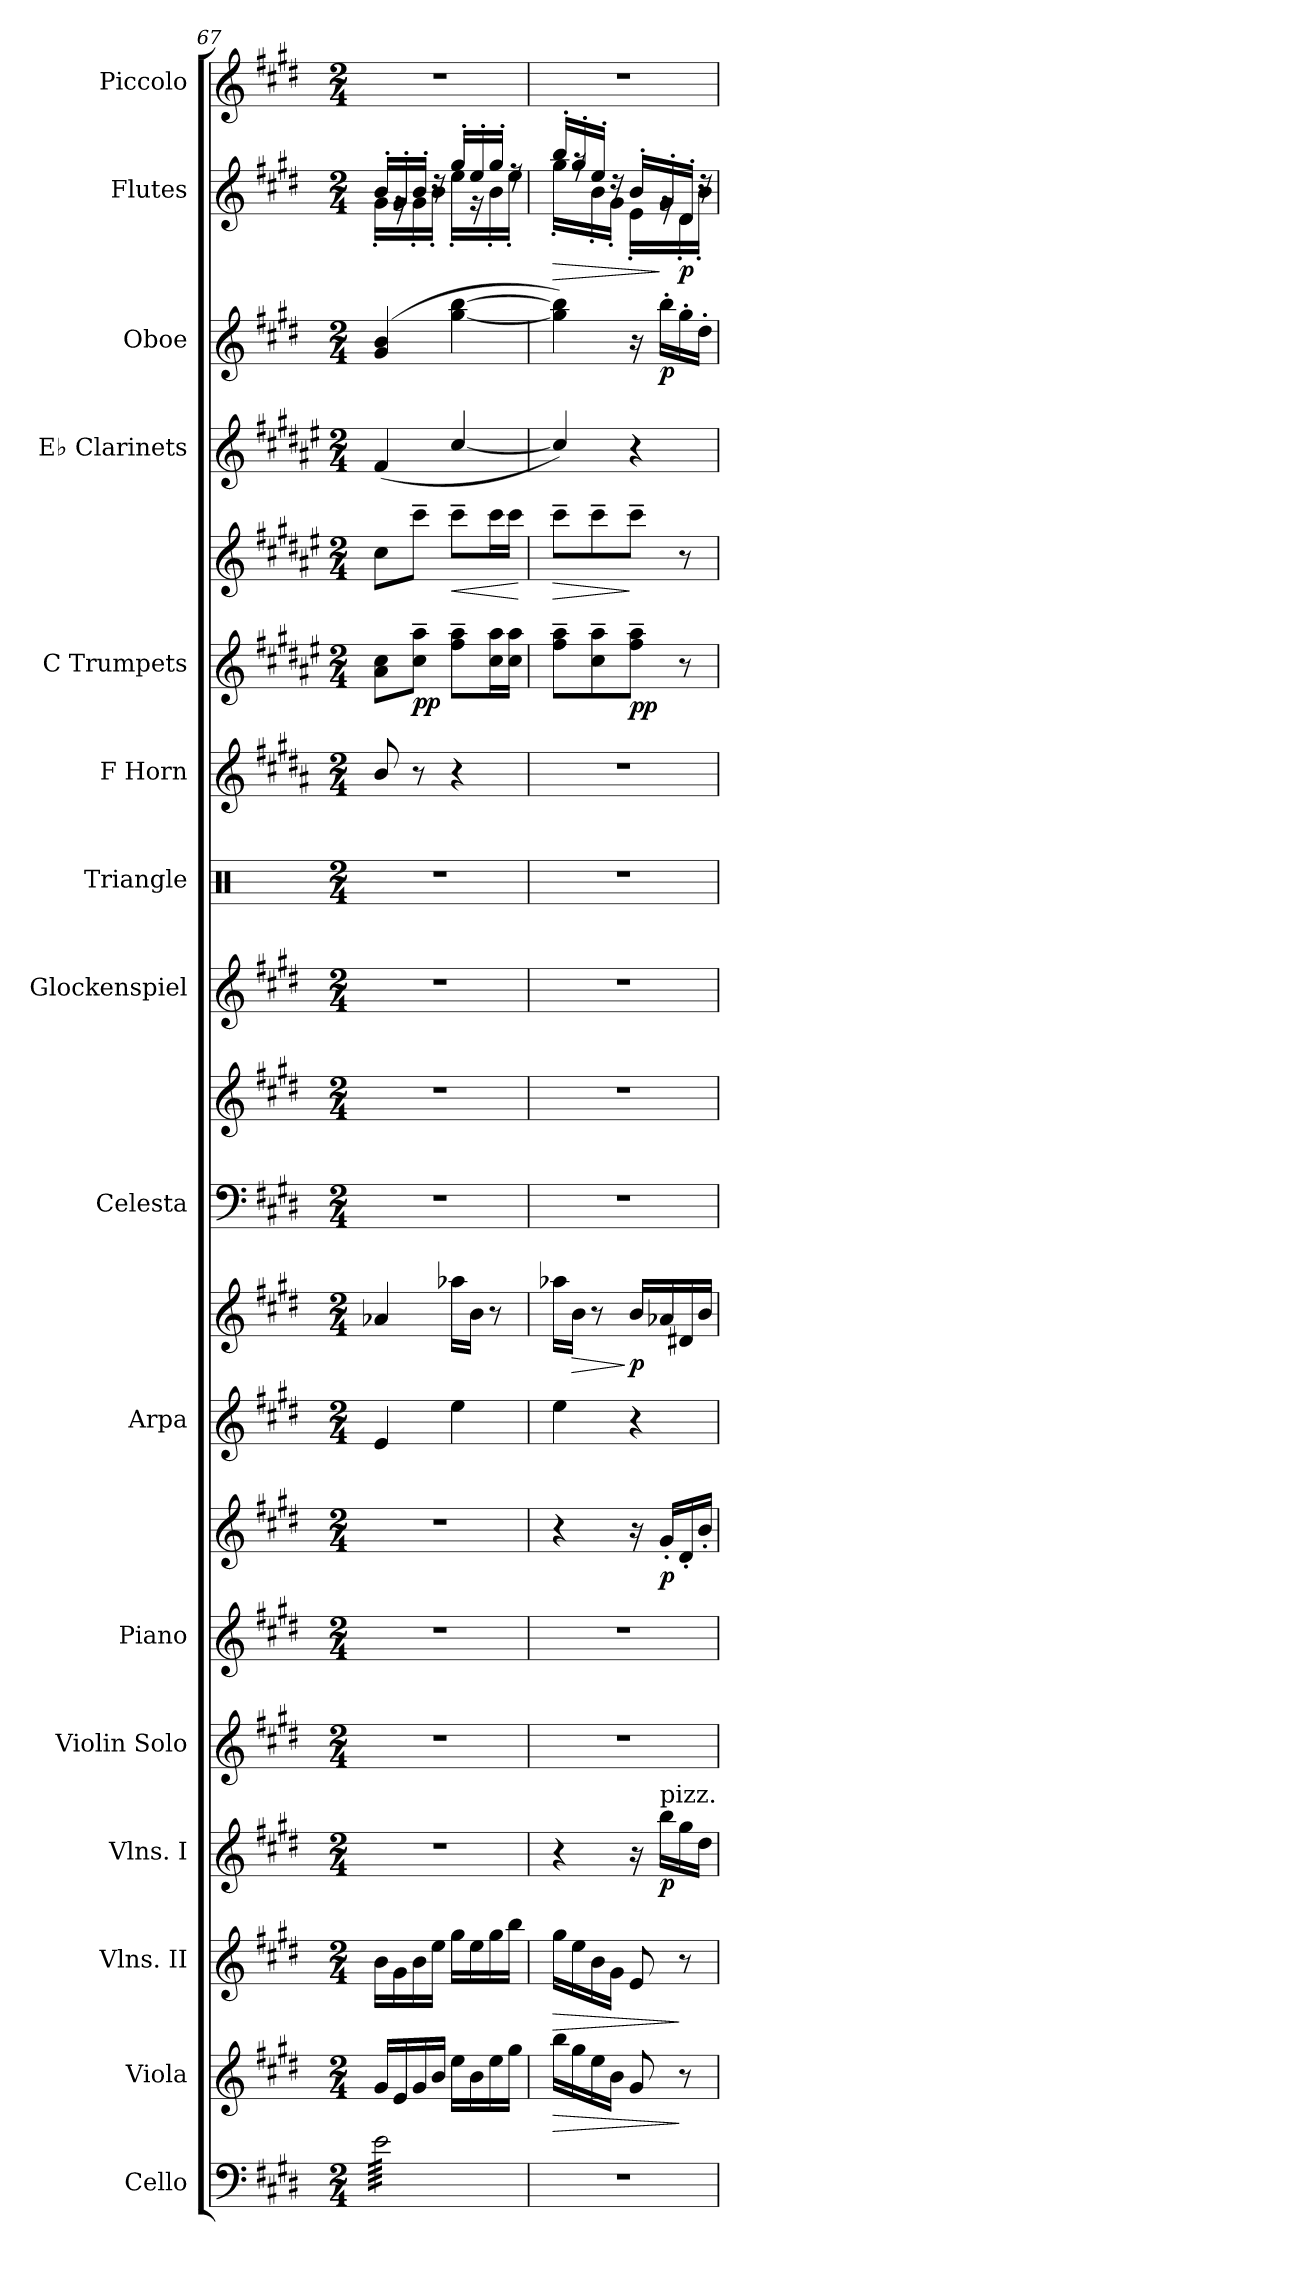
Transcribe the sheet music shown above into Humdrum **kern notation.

**kern	**kern	**dynam	**kern	**dynam	**kern	**dynam	**kern	**kern	**kern	**dynam	**kern	**kern	**dynam	**kern	**kern	**kern	**kern	**kern	**kern	**kern	**dynam	**kern	**kern	**dynam	**kern	**dynam	**kern
*part16	*part15	*part15	*part14	*part14	*part13	*part13	*part12	*part11	*part11	*part11	*part10	*part10	*part10	*part9	*part9	*part8	*part7	*part6	*part5	*part5	*part5	*part4	*part3	*part3	*part2	*part2	*part1
*staff20	*staff19	*staff19	*staff18	*staff18	*staff17	*staff17	*staff16	*staff15	*staff14	*staff14/15	*staff13	*staff12	*staff12/13	*staff11	*staff10	*staff9	*staff8	*staff7	*staff6	*staff5	*staff5/6	*staff4	*staff3	*staff3	*staff2	*staff2	*staff1
*I"Cello	*I"Viola	*	*I"Vlns. II	*	*I"Vlns. I	*	*I"Violin Solo	*I"Piano	*	*	*I"Arpa	*	*	*I"Celesta	*	*I"Glockenspiel	*I"Triangle	*I"F Horn	*I"C Trumpets	*	*	*I"E♭ Clarinets	*I"Oboe	*	*I"Flutes	*	*I"Piccolo
*	*	*	*I'Vlns. II	*	*I'Vlns. I	*	*I'Vln. solo	*I'Pno.	*	*	*I'Arpa	*	*	*I'Cel.	*	*I'Glock.	*I'Trgl.	*I'F Hn.	*I'C Tpt.	*	*	*I'E♭ Cl.	*I'Ob.	*	*I'Fl.	*	*I'Picc.
*clefF4	*clefG2	*	*clefG2	*	*clefG2	*	*clefG2	*clefG2	*clefG2	*	*clefG2	*clefG2	*	*clefF4	*clefG2	*clefG2	*clefX	*clefG2	*clefG2	*clefG2	*	*clefG2	*clefG2	*	*clefG2	*	*clefG2
*	*	*	*	*	*	*	*	*	*	*	*	*	*	*ITrd-7c-12	*ITrd-7c-12	*ITrd-14c-24	*	*ITrd4c7	*ITrd1c2	*ITrd1c2	*	*ITrd1c2	*	*	*	*	*ITrd-7c-12
*k[f#c#g#d#]	*k[f#c#g#d#]	*	*k[f#c#g#d#]	*	*k[f#c#g#d#]	*	*k[f#c#g#d#]	*k[f#c#g#d#]	*k[f#c#g#d#]	*	*k[f#c#g#d#]	*k[f#c#g#d#]	*	*k[f#c#g#d#]	*k[f#c#g#d#]	*k[f#c#g#d#]	*k[]	*k[f#c#g#d#]	*k[f#c#g#d#]	*k[f#c#g#d#]	*	*k[f#c#g#d#]	*k[f#c#g#d#]	*	*k[f#c#g#d#]	*	*k[f#c#g#d#]
*M2/4	*M2/4	*	*M2/4	*	*M2/4	*	*M2/4	*M2/4	*M2/4	*	*M2/4	*M2/4	*	*M2/4	*M2/4	*M2/4	*M2/4	*M2/4	*M2/4	*M2/4	*	*M2/4	*M2/4	*	*M2/4	*	*M2/4
=67	=67	=67	=67	=67	=67	=67	=67	=67	=67	=67	=67	=67	=67	=67	=67	=67	=67	=67	=67	=67	=67	=67	=67	=67	=67	=67	=67
*	*	*	*	*	*	*	*	*	*	*	*	*	*	*	*	*	*	*	*	*	*	*	*	*	*^	*	*
!	!	!	!	!	!	!	!	!	!	!	!	!	!	!	!	!	!	!	!	!	!	!	!	!LO:DY:b	!	!	!	!
!	!	!	!	!	!	!	!	!	!	!	!	!	!	!	!	!	!	!	!	!	!	!	!	!LO:DY:n=1:b	!	!	!	!
!	!	!	!	!	!	!	!	!	!	!	!	!	!	!	!	!	!	!	!	!	!	!	!	!LO:DY:n=2:b	!	!	!	!
*tremolo	*	*	*	*	*	*	*	*	*	*	*	*	*	*	*	*	*	*	*	*	*	*	*	*	*	*	*	*
64e\LLLL	16g#/LL	.	16b\LL	.	2r	.	2r	2r	2r	.	4e/	4a-X/	.	2r	2r	2r	2r	8e/	8g#\ 8b\L	8b\L	.	(<4e/	(>4g#/ 4b/	mf mf mf	16b'/LL	16g#'\LL	.	2r
64e\	.	.	.	.	.	.	.	.	.	.	.	.	.	.	.	.	.	.	.	.	.	.	.	.	.	.	.	.
64e\	.	.	.	.	.	.	.	.	.	.	.	.	.	.	.	.	.	.	.	.	.	.	.	.	.	.	.	.
64e\	.	.	.	.	.	.	.	.	.	.	.	.	.	.	.	.	.	.	.	.	.	.	.	.	.	.	.	.
64e\	16e/	.	16g#\	.	.	.	.	.	.	.	.	.	.	.	.	.	.	.	.	.	.	.	.	.	16g#'/	16rg	.	.
64e\	.	.	.	.	.	.	.	.	.	.	.	.	.	.	.	.	.	.	.	.	.	.	.	.	.	.	.	.
64e\	.	.	.	.	.	.	.	.	.	.	.	.	.	.	.	.	.	.	.	.	.	.	.	.	.	.	.	.
64e\	.	.	.	.	.	.	.	.	.	.	.	.	.	.	.	.	.	.	.	.	.	.	.	.	.	.	.	.
!	!	!	!	!	!	!	!	!	!	!	!	!	!	!	!	!	!	!	!	!	!LO:DY:b=2	!	!	!	!	!	!	!
!	!	!	!	!	!	!	!	!	!	!	!	!	!	!	!	!	!	!	!	!	!LO:DY:n=1:b	!	!	!	!	!	!	!
64e\	16g#/	.	16b\	.	.	.	.	.	.	.	.	.	.	.	.	.	.	8r	8b\~ 8gg#\~J	8bb~\J	p p	.	.	.	16b'/JJ	16g#'\	.	.
64e\	.	.	.	.	.	.	.	.	.	.	.	.	.	.	.	.	.	.	.	.	.	.	.	.	.	.	.	.
64e\	.	.	.	.	.	.	.	.	.	.	.	.	.	.	.	.	.	.	.	.	.	.	.	.	.	.	.	.
64e\	.	.	.	.	.	.	.	.	.	.	.	.	.	.	.	.	.	.	.	.	.	.	.	.	.	.	.	.
64e\	16b/JJ	.	16ee\JJ	.	.	.	.	.	.	.	.	.	.	.	.	.	.	.	.	.	.	.	.	.	16rdd	16b'\JJ	.	.
64e\	.	.	.	.	.	.	.	.	.	.	.	.	.	.	.	.	.	.	.	.	.	.	.	.	.	.	.	.
64e\	.	.	.	.	.	.	.	.	.	.	.	.	.	.	.	.	.	.	.	.	.	.	.	.	.	.	.	.
64e\	.	.	.	.	.	.	.	.	.	.	.	.	.	.	.	.	.	.	.	.	.	.	.	.	.	.	.	.
!	!	!	!	!	!	!	!	!	!	!	!	!	!	!	!	!	!	!	!	!	!LO:HP:b	!	!	!	!	!	!	!
64e\	16ee\LL	.	16gg#\LL	.	.	.	.	.	.	.	4ee\	16aa-X\LL	.	.	.	.	.	4r	8ee\~ 8gg#\~L	8bb~\L	<	[4b/	[4gg#\ [4bb\	.	16gg#'/LL	16ee'\LL	.	.
64e\	.	.	.	.	.	.	.	.	.	.	.	.	.	.	.	.	.	.	.	.	.	.	.	.	.	.	.	.
64e\	.	.	.	.	.	.	.	.	.	.	.	.	.	.	.	.	.	.	.	.	.	.	.	.	.	.	.	.
64e\	.	.	.	.	.	.	.	.	.	.	.	.	.	.	.	.	.	.	.	.	.	.	.	.	.	.	.	.
64e\	16b\	.	16ee\	.	.	.	.	.	.	.	.	16b\JJ	.	.	.	.	.	.	.	.	.	.	.	.	16ee'/	16r	.	.
64e\	.	.	.	.	.	.	.	.	.	.	.	.	.	.	.	.	.	.	.	.	.	.	.	.	.	.	.	.
64e\	.	.	.	.	.	.	.	.	.	.	.	.	.	.	.	.	.	.	.	.	.	.	.	.	.	.	.	.
64e\	.	.	.	.	.	.	.	.	.	.	.	.	.	.	.	.	.	.	.	.	.	.	.	.	.	.	.	.
64e\	16ee\	.	16gg#\	.	.	.	.	.	.	.	.	8r	.	.	.	.	.	.	16b\ 16gg#\L	16bb\L	.	.	.	.	16gg#'/JJ	16b'\	.	.
64e\	.	.	.	.	.	.	.	.	.	.	.	.	.	.	.	.	.	.	.	.	.	.	.	.	.	.	.	.
64e\	.	.	.	.	.	.	.	.	.	.	.	.	.	.	.	.	.	.	.	.	.	.	.	.	.	.	.	.
64e\	.	.	.	.	.	.	.	.	.	.	.	.	.	.	.	.	.	.	.	.	.	.	.	.	.	.	.	.
64e\	16gg#\JJ	.	16bb\JJ	.	.	.	.	.	.	.	.	.	.	.	.	.	.	.	16b\ 16gg#\JJ	16bb\JJ	.	.	.	.	16rff	16ee'\JJ	.	.
64e\	.	.	.	.	.	.	.	.	.	.	.	.	.	.	.	.	.	.	.	.	.	.	.	.	.	.	.	.
64e\	.	.	.	.	.	.	.	.	.	.	.	.	.	.	.	.	.	.	.	.	.	.	.	.	.	.	.	.
64e\JJJJ	.	.	.	.	.	.	.	.	.	.	.	.	.	.	.	.	.	.	.	.	.	.	.	.	.	.	.	.
*Xtremolo	*	*	*	*	*	*	*	*	*	*	*	*	*	*	*	*	*	*	*	*	*	*	*	*	*	*	*	*
*	*	*	*	*	*	*	*	*	*	*	*	*	*	*	*	*	*	*	*	*	*	*	*	*	*v	*v	*	*
.	.	.	.	.	.	.	.	.	.	.	.	.	.	.	.	.	.	.	.	.	[	.	.	.	.	.	.
=68	=68	=68	=68	=68	=68	=68	=68	=68	=68	=68	=68	=68	=68	=68	=68	=68	=68	=68	=68	=68	=68	=68	=68	=68	=68	=68	=68
!	!	!LO:HP:b	!	!LO:HP:b	!	!	!	!	!	!	!	!	!	!	!	!	!	!	!	!	!LO:HP:b	!	!	!	!	!LO:HP:b	!
*	*	*	*	*	*	*	*	*	*	*	*	*	*	*	*	*	*	*	*	*	*	*	*	*	*^	*	*
!	!	!	!	!	!	!	!	!	!	!	!	!	!	!	!	!	!	!	!	!	!LO:DY:n=1:b=2	!	!	!	!	!	!	!
!	!	!	!	!	!	!	!	!	!	!	!	!	!	!	!	!	!	!	!	!	!LO:DY:n=2:b	!	!	!	!	!	!	!
2r	16bb\LL	>	16gg#\LL	>	4r	.	2r	2r	4r	.	4ee\	16aa-X\LL	.	2r	2r	2r	2r	2r	8ee\~ 8gg#\~L	8bb~\L	> mp mp	4b/])	4gg#\] 4bb\])	.	16bb'/LL	16gg#'\LL	>	2r
!	!	!	!	!	!	!	!	!	!	!	!	!	!LO:HP:b	!	!	!	!	!	!	!	!	!	!	!	!	!	!	!
.	16gg#\	.	16ee\	.	.	.	.	.	.	.	.	16b\JJ	>	.	.	.	.	.	.	.	.	.	.	.	16gg#'/	16raa	.	.
.	16ee\	.	16b\	.	.	.	.	.	.	.	.	8r	.	.	.	.	.	.	8b\~ 8gg#\~	8bb~\	.	.	.	.	16ee'/JJ	16b'\	.	.
.	16b\JJ	.	16g#\JJ	.	.	.	.	.	.	.	.	.	.	.	.	.	.	.	.	.	.	.	.	.	16rdd	16g#'\JJ	.	.
!	!	!	!	!	!	!	!	!	!	!	!	!	!LO:DY:n=1:b	!	!	!	!	!	!	!	!LO:DY:n=3:b=2	!	!	!	!	!	!	!
!	!	!	!	!	!	!	!	!	!	!	!	!	!	!	!	!	!	!	!	!	!LO:DY:n=4:b	!	!	!	!	!	!	!
.	8g#/	.	8e/	.	16r	.	.	.	16r	.	4r	16b/LL	] p	.	.	.	.	.	8ee\~ 8gg#\~J	8bb~\J	] p p	4r	16r	.	16b'/LL	16e'\LL	.	.
!	!	!	!	!	!LO:TX:a:t=pizz.	!	!	!	!	!	!	!	!	!	!	!	!	!	!	!	!	!	!	!	!	!	!	!
!	!	!	!	!	!	!LO:DY:b	!	!	!	!LO:DY:b	!	!	!	!	!	!	!	!	!	!	!	!	!	!LO:DY:b	!	!	!	!
.	.	.	.	.	16bb\LL	p	.	.	16g#'/LL	p	.	16a-X/	.	.	.	.	.	.	.	.	.	.	16bb'\LL	p	16g#'/	16rg	]	.
!	!	!	!	!	!	!	!	!	!	!	!	!	!	!	!	!	!	!	!	!	!	!	!	!	!	!	!LO:DY:b	!
.	8r	]	8r	]	16gg#\	.	.	.	16d#'/	.	.	16d#X/	.	.	.	.	.	.	8r	8r	.	.	16gg#'\	.	16d#'/JJ	16d#'\	p	.
.	.	.	.	.	16dd#\JJ	.	.	.	16b'/JJ	.	.	16b/JJ	.	.	.	.	.	.	.	.	.	.	16dd#'\JJ	.	16rdd	16b'\JJ	.	.
*	*	*	*	*	*	*	*	*	*	*	*	*	*	*	*	*	*	*	*	*	*	*	*	*	*v	*v	*	*
=	=	=	=	=	=	=	=	=	=	=	=	=	=	=	=	=	=	=	=	=	=	=	=	=	=	=	=
*-	*-	*-	*-	*-	*-	*-	*-	*-	*-	*-	*-	*-	*-	*-	*-	*-	*-	*-	*-	*-	*-	*-	*-	*-	*-	*-	*-
